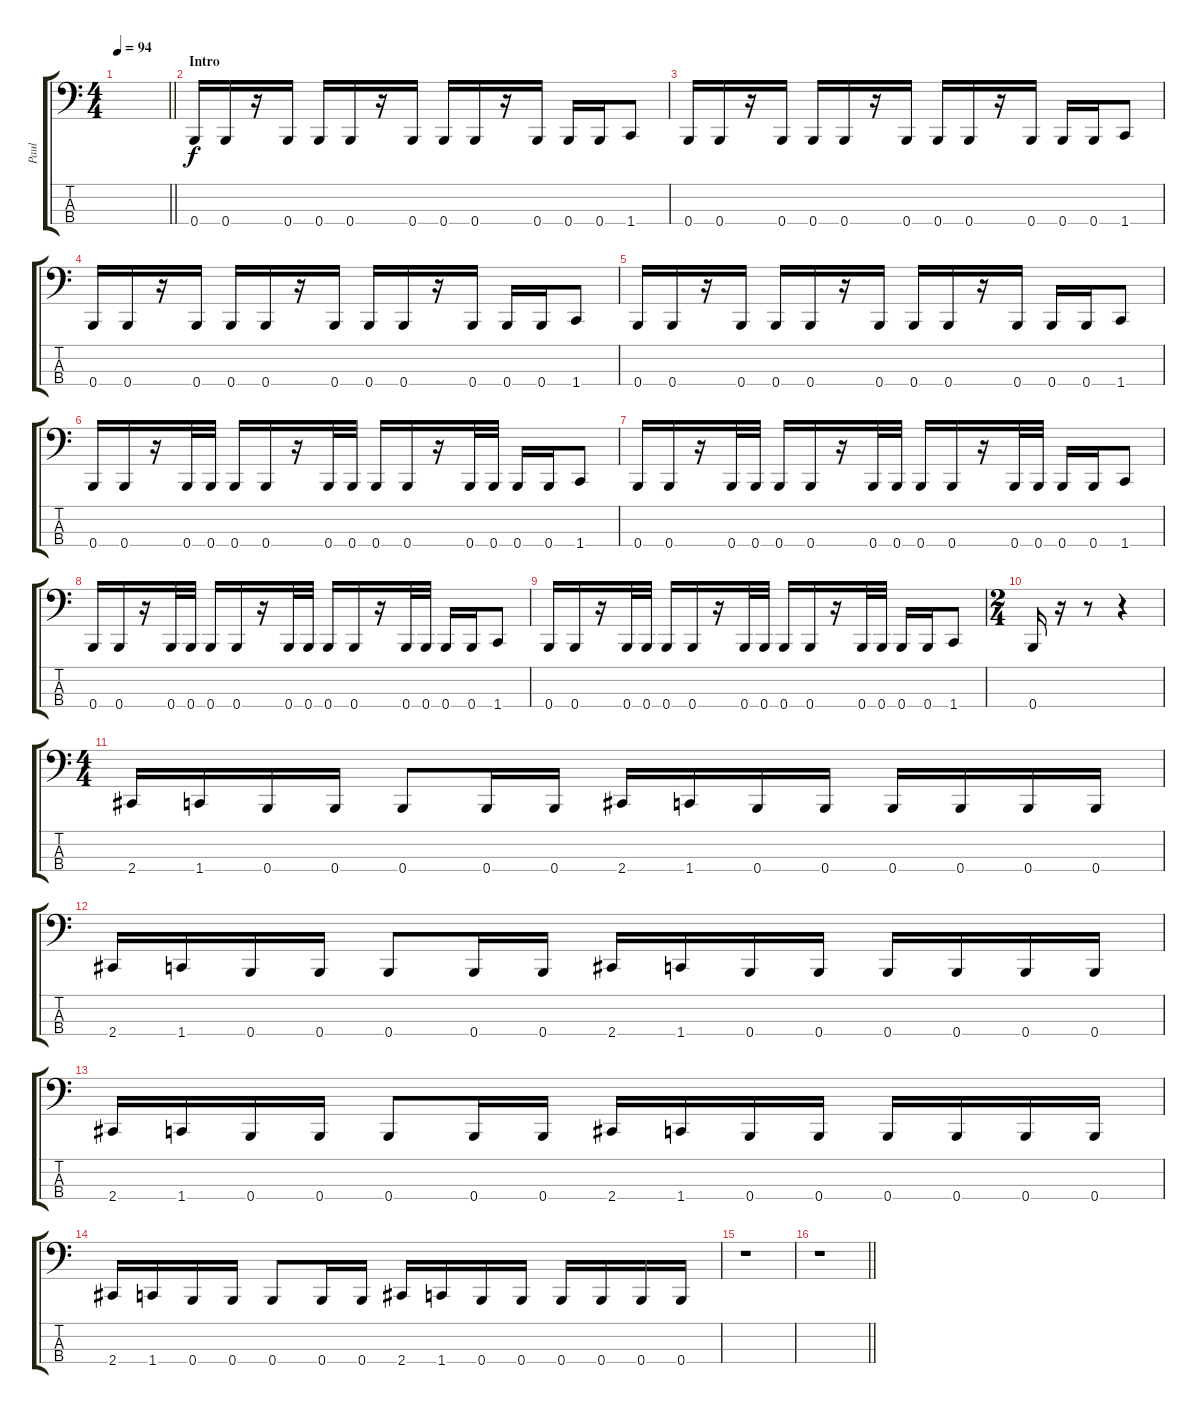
\track ("Paul" "Paul") {instrument electricbasspick}
\staff {score tabs}
\tuning (E2 B1 Gb1 B0) {hide}
\ts (4 4)
\tempo 94
\clef f4
\barLineRight lightlight
\ks c
|
\section ("" "Intro")
0.4.16 0.4.16 r.16 0.4.16 0.4.16 0.4.16 r.16 0.4.16 0.4.16 0.4.16 r.16 0.4.16 0.4.16 0.4.16 1.4.8 |
0.4.16 0.4.16 r.16 0.4.16 0.4.16 0.4.16 r.16 0.4.16 0.4.16 0.4.16 r.16 0.4.16 0.4.16 0.4.16 1.4.8 |
0.4.16 0.4.16 r.16 0.4.16 0.4.16 0.4.16 r.16 0.4.16 0.4.16 0.4.16 r.16 0.4.16 0.4.16 0.4.16 1.4.8 |
0.4.16 0.4.16 r.16 0.4.16 0.4.16 0.4.16 r.16 0.4.16 0.4.16 0.4.16 r.16 0.4.16 0.4.16 0.4.16 1.4.8 |
0.4.16 0.4.16 r.16 0.4.32 0.4.32 0.4.16 0.4.16 r.16 0.4.32 0.4.32 0.4.16 0.4.16 r.16 0.4.32 0.4.32 0.4.16 0.4.16 1.4.8 |
0.4.16 0.4.16 r.16 0.4.32 0.4.32 0.4.16 0.4.16 r.16 0.4.32 0.4.32 0.4.16 0.4.16 r.16 0.4.32 0.4.32 0.4.16 0.4.16 1.4.8 |
0.4.16 0.4.16 r.16 0.4.32 0.4.32 0.4.16 0.4.16 r.16 0.4.32 0.4.32 0.4.16 0.4.16 r.16 0.4.32 0.4.32 0.4.16 0.4.16 1.4.8 |
0.4.16 0.4.16 r.16 0.4.32 0.4.32 0.4.16 0.4.16 r.16 0.4.32 0.4.32 0.4.16 0.4.16 r.16 0.4.32 0.4.32 0.4.16 0.4.16 1.4.8 |
\ts (2 4)
0.4.16 r.16 r.8 r.4 |
\ts (4 4)
2.4.16 1.4.16 0.4.16 0.4.16 0.4.8 0.4.16 0.4.16 2.4.16 1.4.16 0.4.16 0.4.16 0.4.16 0.4.16 0.4.16 0.4.16 |
2.4.16 1.4.16 0.4.16 0.4.16 0.4.8 0.4.16 0.4.16 2.4.16 1.4.16 0.4.16 0.4.16 0.4.16 0.4.16 0.4.16 0.4.16 |
2.4.16 1.4.16 0.4.16 0.4.16 0.4.8 0.4.16 0.4.16 2.4.16 1.4.16 0.4.16 0.4.16 0.4.16 0.4.16 0.4.16 0.4.16 |
2.4.16 1.4.16 0.4.16 0.4.16 0.4.8 0.4.16 0.4.16 2.4.16 1.4.16 0.4.16 0.4.16 0.4.16 0.4.16 0.4.16 0.4.16 |
r.1 |
\barLineRight lightlight
r.1
